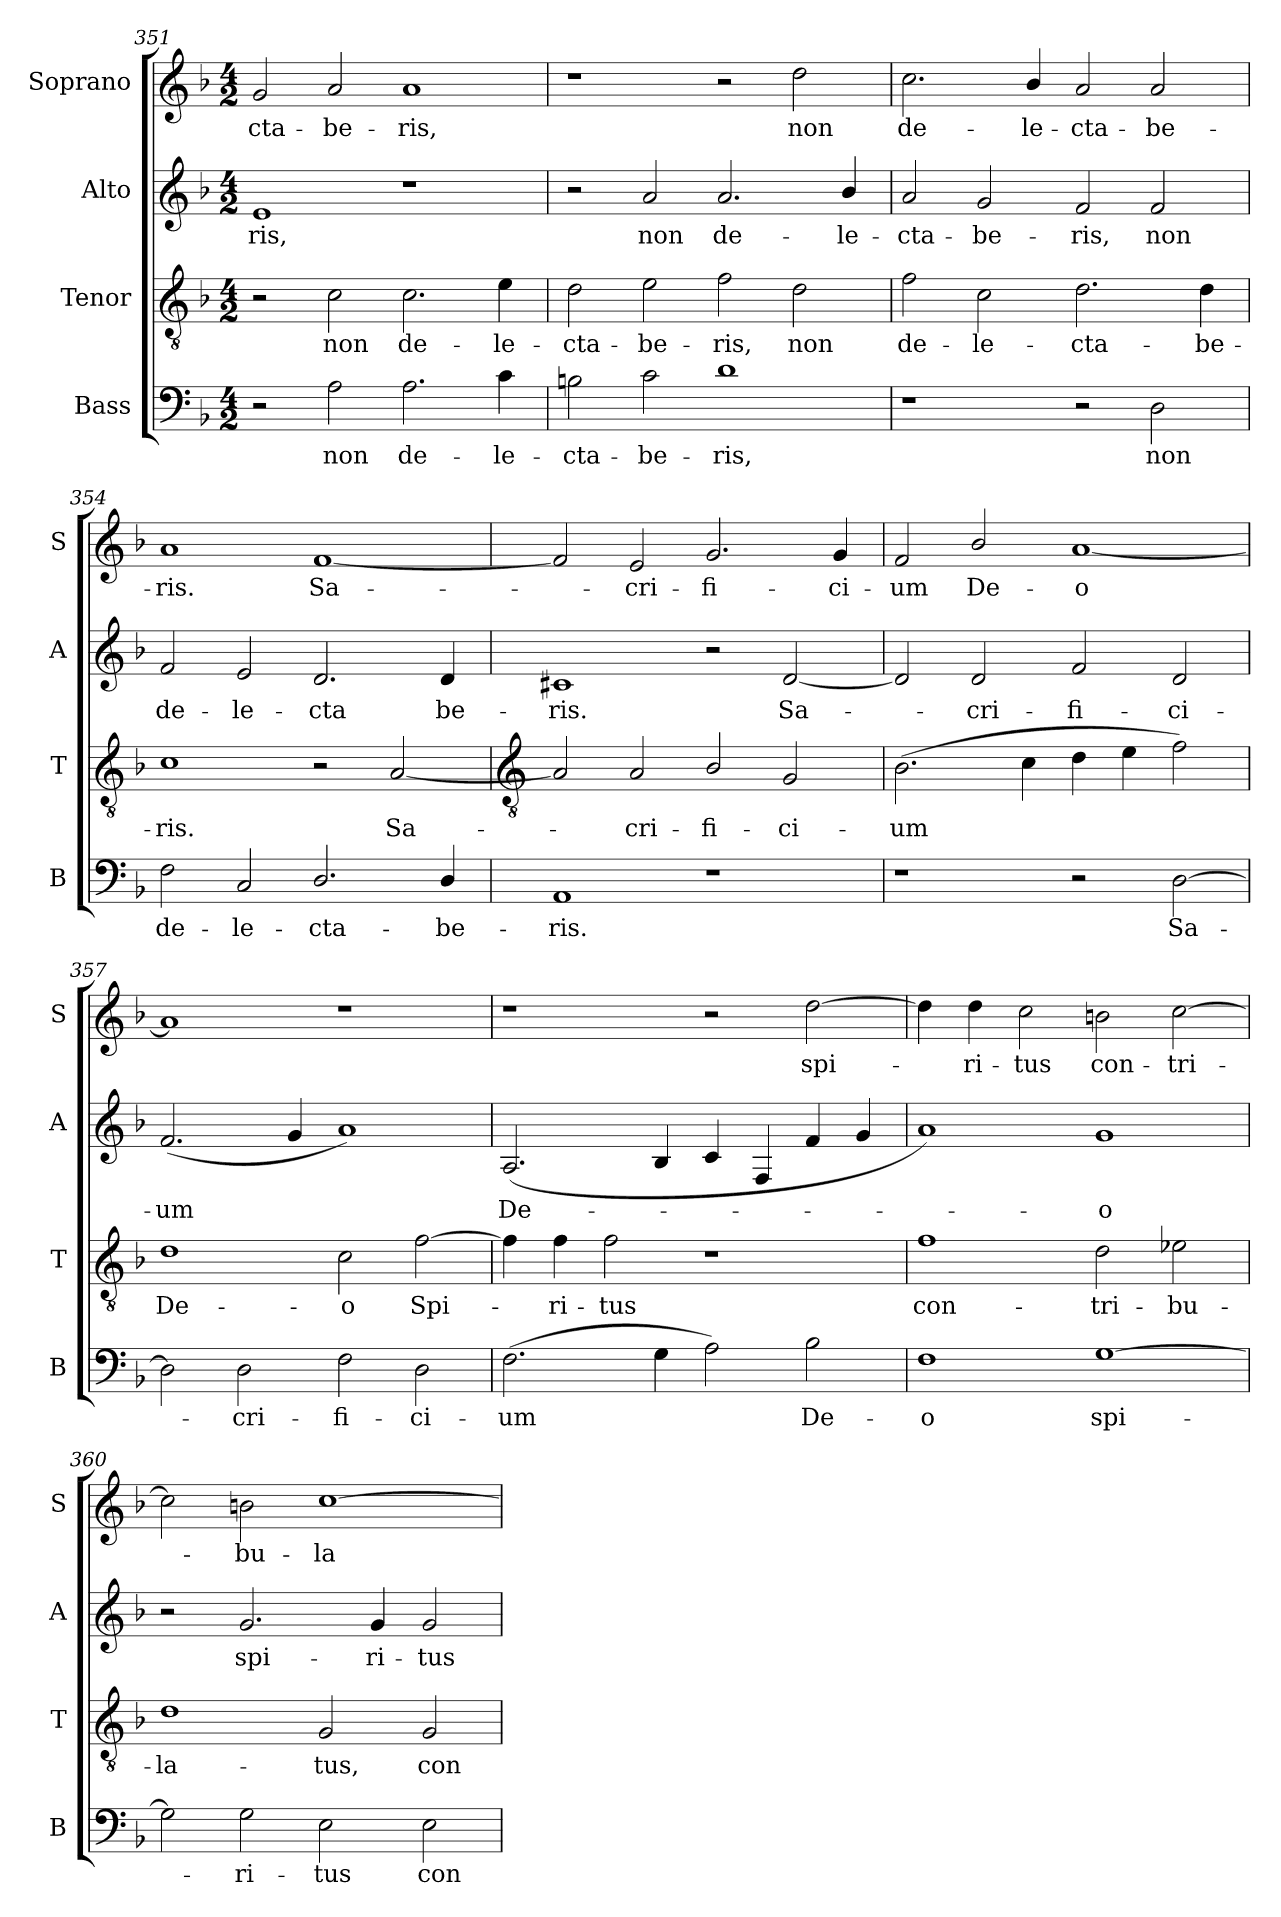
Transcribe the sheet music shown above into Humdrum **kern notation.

**kern	**text	**kern	**text	**kern	**text	**kern	**text
*part4	*part4	*part3	*part3	*part2	*part2	*part1	*part1
*staff4	*staff4	*staff3	*staff3	*staff2	*staff2	*staff1	*staff1
*I"Bass	*	*I"Tenor	*	*I"Alto	*	*I"Soprano	*
*I'B	*	*I'T	*	*I'A	*	*I'S	*
*clefF4	*	*clefGv2	*	*clefG2	*	*clefG2	*
*k[b-]	*	*k[b-]	*	*k[b-]	*	*k[b-]	*
*F:	*	*F:	*	*F:	*	*F:	*
*M4/2	*	*M4/2	*	*M4/2	*	*M4/2	*
=351	=351	=351	=351	=351	=351	=351	=351
!	!	!	!	!	!LO:LY:b	!	!LO:LY:b
2r	.	2r	.	1e	-ris,	2g	-cta-
!	!LO:LY:b	!	!LO:LY:b	!	!	!	!LO:LY:b
2A	non	2c	non	.	.	2a	-be-
!	!LO:LY:b	!	!LO:LY:b	!	!	!	!LO:LY:b
2.A	de-	2.c	de-	1r	.	1a	-ris,
!	!LO:LY:b	!	!LO:LY:b	!	!	!	!
4c	-le-	4e	-le-	.	.	.	.
=352	=352	=352	=352	=352	=352	=352	=352
!	!LO:LY:b	!	!LO:LY:b	!	!	!	!
2Bn	-cta-	2d	-cta-	2r	.	1r	.
!	!LO:LY:b	!	!LO:LY:b	!	!LO:LY:b	!	!
2c	-be-	2e	-be-	2a	non	.	.
!	!LO:LY:b	!	!LO:LY:b	!	!LO:LY:b	!	!
1d	-ris,	2f	-ris,	2.a	de-	2r	.
!	!	!	!LO:LY:b	!	!	!	!LO:LY:b
.	.	2d	non	.	.	2dd	non
!	!	!	!	!	!LO:LY:b	!	!
.	.	.	.	4b-/	-le-	.	.
=353	=353	=353	=353	=353	=353	=353	=353
!	!	!	!LO:LY:b	!	!LO:LY:b	!	!LO:LY:b
1r	.	2f	de-	2a	-cta-	2.cc	de-
!	!	!	!LO:LY:b	!	!LO:LY:b	!	!
.	.	2c	-le-	2g	-be-	.	.
!	!	!	!	!	!	!	!LO:LY:b
.	.	.	.	.	.	4b-/	-le-
!	!	!	!LO:LY:b	!	!LO:LY:b	!	!LO:LY:b
2r	.	2.d	-cta-	2f	-ris,	2a	-cta-
!	!LO:LY:b	!	!	!	!LO:LY:b	!	!LO:LY:b
2D	non	.	.	2f	non	2a	-be-
!	!	!	!LO:LY:b	!	!	!	!
.	.	4d	-be-	.	.	.	.
=354	=354	=354	=354	=354	=354	=354	=354
!	!LO:LY:b	!	!LO:LY:b	!	!LO:LY:b	!	!LO:LY:b
2F	de-	1c	-ris.	2f	de-	1a	-ris.
!	!LO:LY:b	!	!	!	!LO:LY:b	!	!
2C	-le-	.	.	2e	-le-	.	.
!	!LO:LY:b	!	!	!	!LO:LY:b	!	!LO:LY:b
2.D/	-cta-	2r	.	2.d	-cta	[1f	Sa-
!	!	!	!LO:LY:b	!	!	!	!
.	.	[2A	Sa-	.	.	.	.
!	!LO:LY:b	!	!	!	!LO:LY:b	!	!
4D/	-be-	.	.	4d	be-	.	.
!!LO:LB:g=z
=355	=355	=355	=355	=355	=355	=355	=355
*	*	*clefGv2	*	*	*	*	*
!	!LO:LY:b	!	!	!	!LO:LY:b	!	!
1AA	-ris.	2A]	.	1c#X	-ris.	2f]	.
!	!	!	!LO:LY:b	!	!	!	!LO:LY:b
.	.	2A	cri-	.	.	2e	cri-
!	!	!	!LO:LY:b	!	!	!	!LO:LY:b
1r	.	2B-/	-fi-	2r	.	2.g	-fi-
!	!	!	!LO:LY:b	!	!LO:LY:b	!	!
.	.	2G	-ci-	[2d	Sa-	.	.
!	!	!	!	!	!	!	!LO:LY:b
.	.	.	.	.	.	4g	-ci-
=356	=356	=356	=356	=356	=356	=356	=356
!	!	!	!LO:LY:b	!	!	!	!LO:LY:b
1r	.	(>2.B-	-um	2d]	.	2f	-um
!	!	!	!	!	!LO:LY:b	!	!LO:LY:b
.	.	.	.	2d	cri-	2b-/	De-
.	.	4c	.	.	.	.	.
!	!	!	!	!	!LO:LY:b	!	!LO:LY:b
2r	.	4d	.	2f	-fi-	[1a	-o
.	.	4e	.	.	.	.	.
!	!LO:LY:b	!	!	!	!LO:LY:b	!	!
[2D	Sa-	2f)	.	2d	-ci-	.	.
=357	=357	=357	=357	=357	=357	=357	=357
!	!	!	!LO:LY:b	!	!LO:LY:b	!	!
2D]	.	1d	De-	(<2.f	-um	1a]	.
!	!LO:LY:b	!	!	!	!	!	!
2D	cri-	.	.	.	.	.	.
.	.	.	.	4g	.	.	.
!	!LO:LY:b	!	!LO:LY:b	!	!	!	!
2F	-fi-	2c	-o	1a)	.	1r	.
!	!LO:LY:b	!	!LO:LY:b	!	!	!	!
2D	-ci-	[2f	Spi-	.	.	.	.
=358	=358	=358	=358	=358	=358	=358	=358
!	!LO:LY:b	!	!	!	!LO:LY:b	!	!
(>2.F	-um	4f]	.	(<2.A	De-	1r	.
!	!	!	!LO:LY:b	!	!	!	!
.	.	4f	ri-	.	.	.	.
!	!	!	!LO:LY:b	!	!	!	!
.	.	2f	-tus	.	.	.	.
4G	.	.	.	4B-	.	.	.
2A)	.	1r	.	4c	.	2r	.
.	.	.	.	4F	.	.	.
!	!LO:LY:b	!	!	!	!	!	!LO:LY:b
2B-	De-	.	.	4f	.	[2dd	spi-
.	.	.	.	4g	.	.	.
=359	=359	=359	=359	=359	=359	=359	=359
!	!LO:LY:b	!	!LO:LY:b	!	!	!	!
1F	-o	1f	con-	1a)	.	4dd]	.
!	!	!	!	!	!	!	!LO:LY:b
.	.	.	.	.	.	4dd	ri-
!	!	!	!	!	!	!	!LO:LY:b
.	.	.	.	.	.	2cc	-tus
!	!LO:LY:b	!	!LO:LY:b	!	!LO:LY:b	!	!LO:LY:b
[1G	spi-	2d	-tri-	1g	o	2bn	con-
!	!	!	!LO:LY:b	!	!	!	!LO:LY:b
.	.	2e-X	-bu-	.	.	[2cc	-tri-
=360	=360	=360	=360	=360	=360	=360	=360
!	!	!	!LO:LY:b	!	!	!	!
2G]	.	1d	-la-	2r	.	2cc]	.
!	!LO:LY:b	!	!	!	!LO:LY:b	!	!LO:LY:b
2G	ri-	.	.	2.g	spi-	2bn	bu-
!	!LO:LY:b	!	!LO:LY:b	!	!	!	!LO:LY:b
2E	-tus	2G	-tus,	.	.	[1cc	-la-
!	!	!	!	!	!LO:LY:b	!	!
.	.	.	.	4g	-ri-	.	.
!	!LO:LY:b	!	!LO:LY:b	!	!LO:LY:b	!	!
2E	con-	2G	con-	2g	-tus	.	.
=	=	=	=	=	=	=	=
*-	*-	*-	*-	*-	*-	*-	*-
